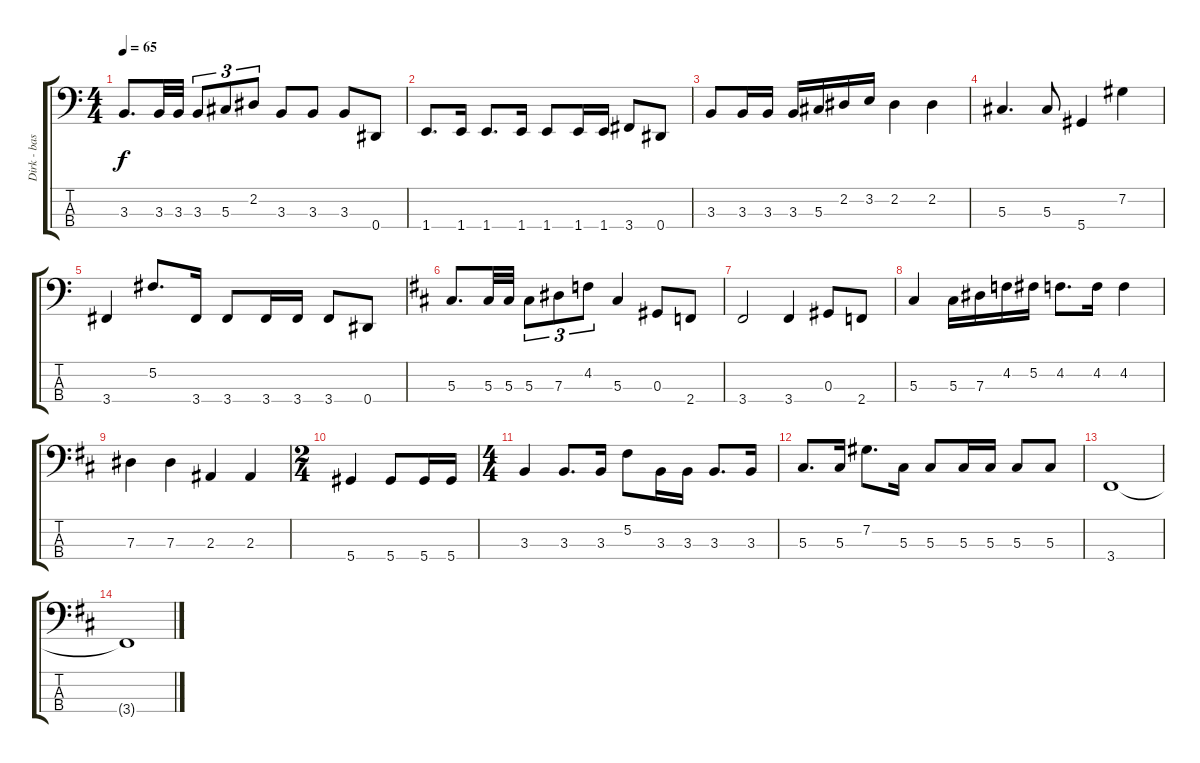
\track ("Dirk - basse" "Dirk - bas") {instrument electricbassfinger}
\staff {score tabs}
\tuning (Gb2 Db2 Ab1 Eb1) {hide}
\ts (4 4)
\tempo 65
\clef f4
\ks c
3.3.8{d dy f} 3.3.32 3.3.32 3.3.8{tu (3 2)} 5.3.8{tu (3 2)} 2.2.8{tu (3 2)} 3.3.8 3.3.8 3.3.8 0.4.8 |
1.4.8{d} 1.4.16 1.4.8{d} 1.4.16 1.4.8 1.4.16 1.4.16 3.4.8 0.4.8 |
3.3.8 3.3.16 3.3.16 3.3.16 5.3.16 2.2.16 3.2.16 2.2.4 2.2.4 |
5.3.4{d} 5.3.8 5.4.4 7.2.4 |
3.4.4 5.2.8{d} 3.4.16 3.4.8 3.4.16 3.4.16 3.4.8 0.4.8 |
\ks d
5.3.8{d} 5.3.32 5.3.32 5.3.8{tu (3 2)} 7.3.8{tu (3 2)} 4.2.8{tu (3 2)} 5.3.4 0.3.8 2.4.8 |
3.4.2 3.4.4 0.3.8 2.4.8 |
5.3.4 5.3.16 7.3.16 4.2.16 5.2.16 4.2.8{d} 4.2.16 4.2.4 |
7.3.4 7.3.4 2.3.4 2.3.4 |
\ts (2 4)
5.4.4 5.4.8 5.4.16 5.4.16 |
\ts (4 4)
3.3.4 3.3.8{d} 3.3.16 5.2.8 3.3.16 3.3.16 3.3.8{d} 3.3.16 |
5.3.8{d} 5.3.16 7.2.8{d} 5.3.16 5.3.8 5.3.16 5.3.16 5.3.8 5.3.8 |
3.4.1 |
3.4{t}.1
